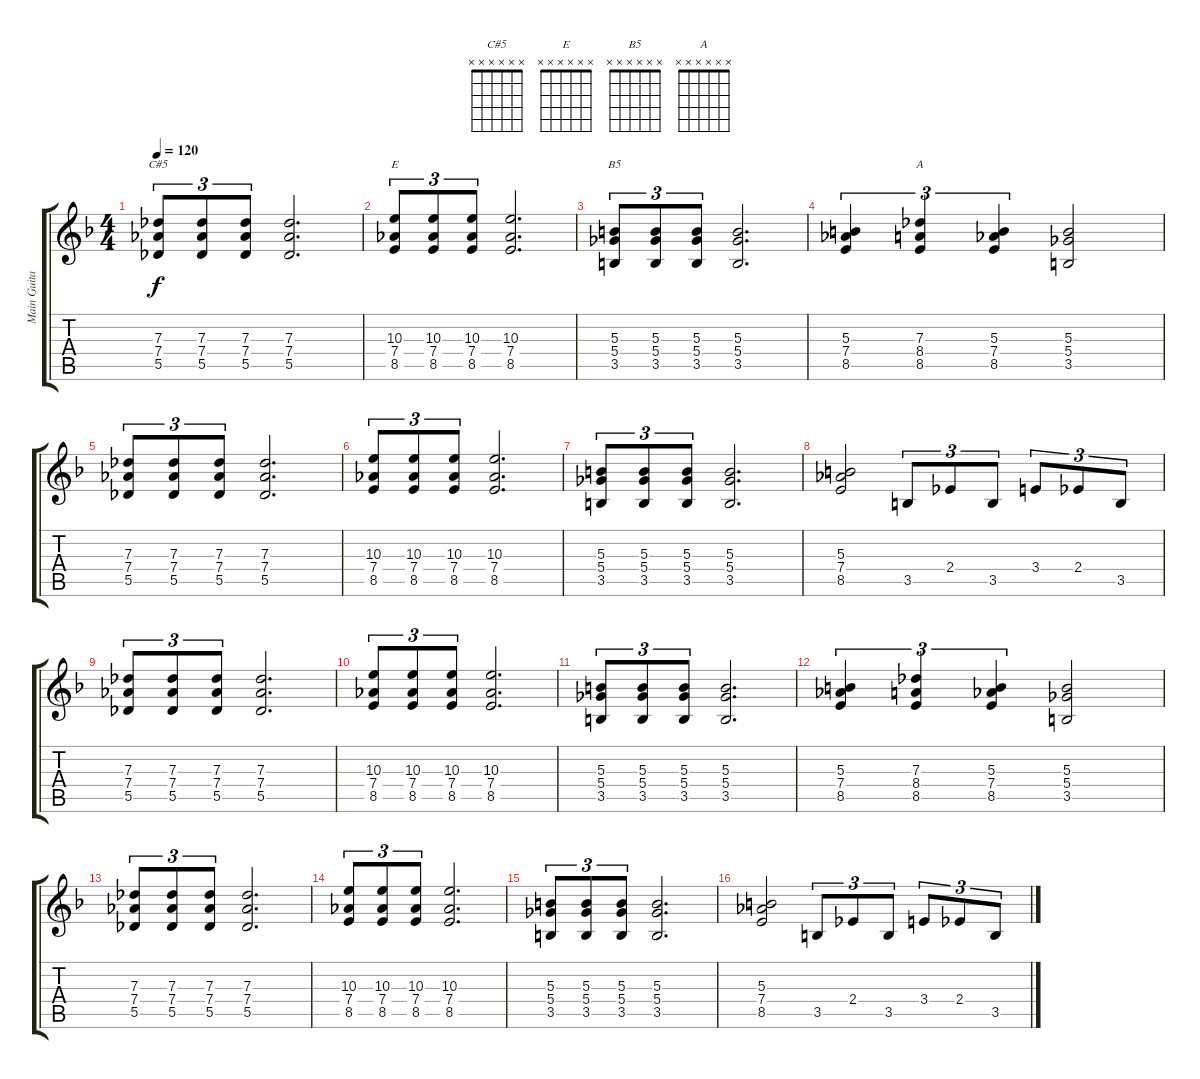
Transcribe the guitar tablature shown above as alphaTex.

\track ("Main Guitar" "Main Guita") {instrument distortionguitar}
\staff {score tabs}
\tuning (Eb4 Bb3 Gb3 Db3 Ab2 Eb2) {hide}
\chord ("C#5" x x x x x x)
\chord ("E" x x x x x x)
\chord ("B5" x x x x x x)
\chord ("A" x x x x x x)
\ts (4 4)
\tempo 120
\clef g2
\ks dminor
(7.3 7.4 5.5).8{tu (3 2) ch "C#5" dy f} (7.3 7.4 5.5).8{tu (3 2)} (7.3 7.4 5.5).8{tu (3 2)} (7.3 7.4 5.5).2{d} |
(10.3 7.4 8.5).8{tu (3 2) ch "E"} (10.3 7.4 8.5).8{tu (3 2)} (10.3 7.4 8.5).8{tu (3 2)} (10.3 7.4 8.5).2{d} |
(5.3 5.4 3.5).8{tu (3 2) ch "B5"} (5.3 5.4 3.5).8{tu (3 2)} (5.3 5.4 3.5).8{tu (3 2)} (5.3 5.4 3.5).2{d} |
(5.3 7.4 8.5).4{tu (3 2)} (7.3 8.4 8.5).4{tu (3 2) ch "A"} (5.3 7.4 8.5).4{tu (3 2)} (5.3 5.4 3.5).2 |
(7.3 7.4 5.5).8{tu (3 2)} (7.3 7.4 5.5).8{tu (3 2)} (7.3 7.4 5.5).8{tu (3 2)} (7.3 7.4 5.5).2{d} |
(10.3 7.4 8.5).8{tu (3 2)} (10.3 7.4 8.5).8{tu (3 2)} (10.3 7.4 8.5).8{tu (3 2)} (10.3 7.4 8.5).2{d} |
(5.3 5.4 3.5).8{tu (3 2)} (5.3 5.4 3.5).8{tu (3 2)} (5.3 5.4 3.5).8{tu (3 2)} (5.3 5.4 3.5).2{d} |
(5.3 7.4 8.5).2 3.5.8{tu (3 2)} 2.4.8{tu (3 2)} 3.5.8{tu (3 2)} 3.4.8{tu (3 2)} 2.4.8{tu (3 2)} 3.5.8{tu (3 2)} |
(7.3 7.4 5.5).8{tu (3 2)} (7.3 7.4 5.5).8{tu (3 2)} (7.3 7.4 5.5).8{tu (3 2)} (7.3 7.4 5.5).2{d} |
(10.3 7.4 8.5).8{tu (3 2)} (10.3 7.4 8.5).8{tu (3 2)} (10.3 7.4 8.5).8{tu (3 2)} (10.3 7.4 8.5).2{d} |
(5.3 5.4 3.5).8{tu (3 2)} (5.3 5.4 3.5).8{tu (3 2)} (5.3 5.4 3.5).8{tu (3 2)} (5.3 5.4 3.5).2{d} |
(5.3 7.4 8.5).4{tu (3 2)} (7.3 8.4 8.5).4{tu (3 2)} (5.3 7.4 8.5).4{tu (3 2)} (5.3 5.4 3.5).2 |
(7.3 7.4 5.5).8{tu (3 2)} (7.3 7.4 5.5).8{tu (3 2)} (7.3 7.4 5.5).8{tu (3 2)} (7.3 7.4 5.5).2{d} |
(10.3 7.4 8.5).8{tu (3 2)} (10.3 7.4 8.5).8{tu (3 2)} (10.3 7.4 8.5).8{tu (3 2)} (10.3 7.4 8.5).2{d} |
(5.3 5.4 3.5).8{tu (3 2)} (5.3 5.4 3.5).8{tu (3 2)} (5.3 5.4 3.5).8{tu (3 2)} (5.3 5.4 3.5).2{d} |
(5.3 7.4 8.5).2 3.5.8{tu (3 2)} 2.4.8{tu (3 2)} 3.5.8{tu (3 2)} 3.4.8{tu (3 2)} 2.4.8{tu (3 2)} 3.5.8{tu (3 2)}
